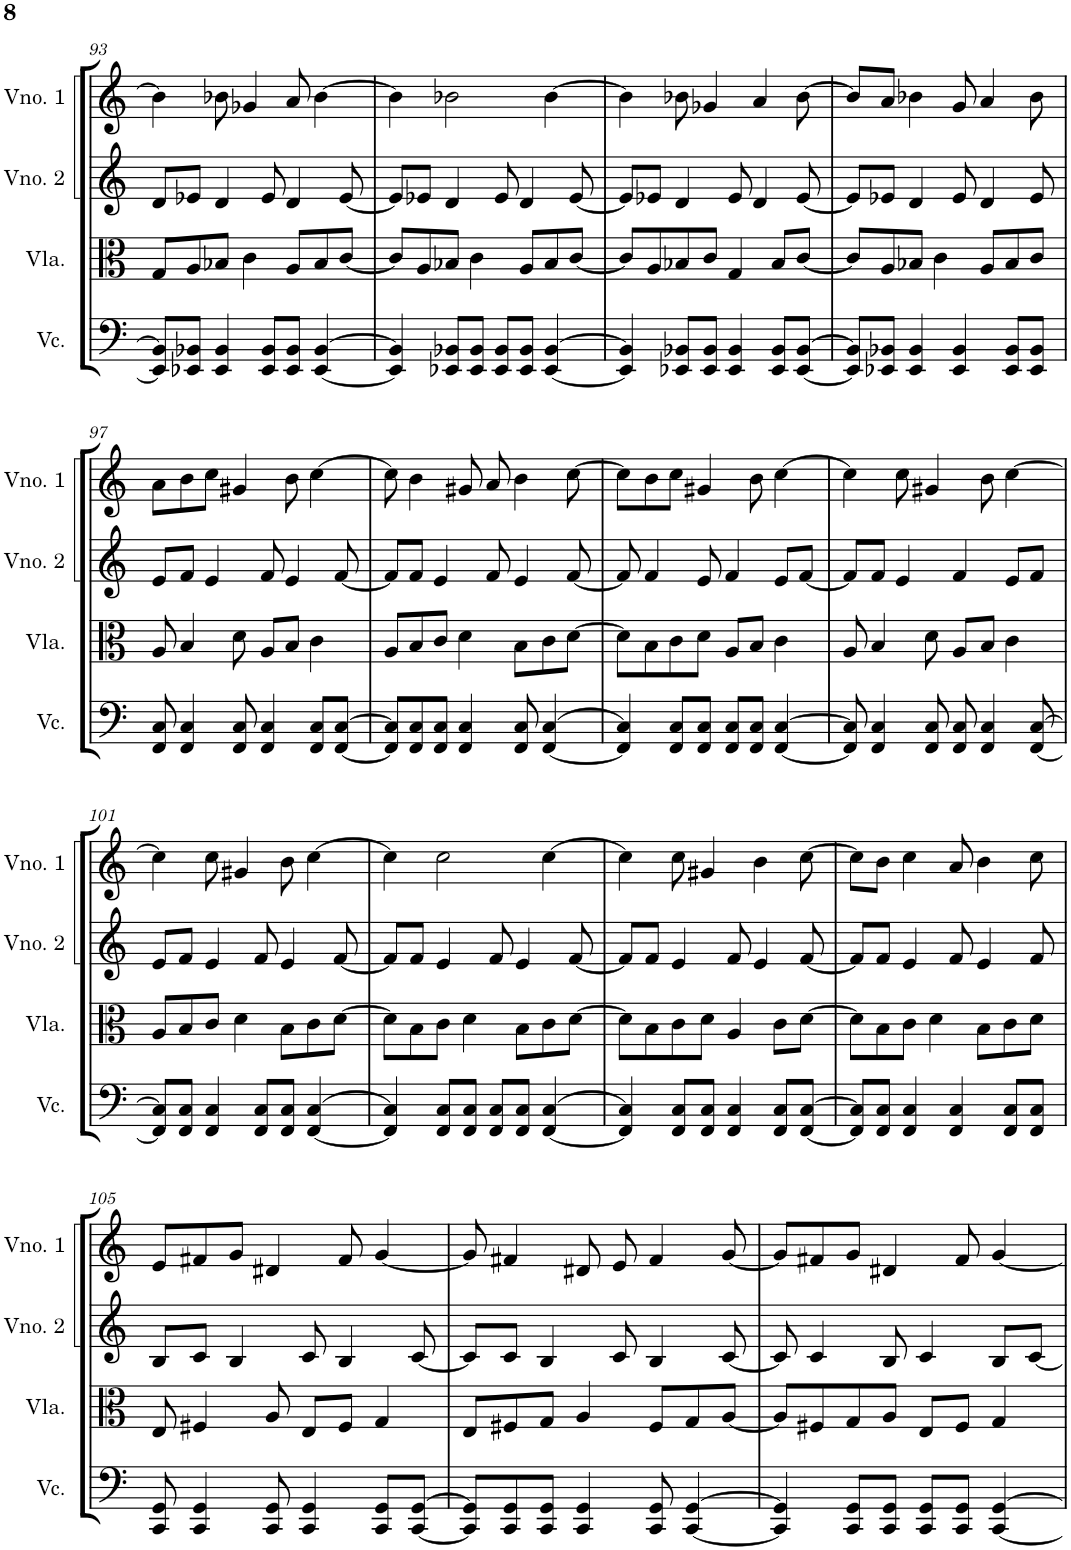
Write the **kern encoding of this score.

**kern	**kern	**kern	**kern
*part4	*part3	*part2	*part1
*staff4	*staff3	*staff2	*staff1
*I"Violoncelo	*I"Viola	*I"Violino 2	*I"Violino 1
*I'Vc.	*I'Vla.	*I'Vno. 2	*I'Vno. 1
!!LO:PB:g=z
*clefF4	*clefC3	*clefG2	*clefG2
*k[]	*k[]	*k[]	*k[]
*M4/4	*M4/4	*M4/4	*M4/4
=93	=93	=93	=93
8EE-/] 8BB-/]L	8G/L	8d/L	4b-\]
8EE-X/ 8BB-X/J	8A/	8e-X/J	.
4EE-/ 4BB-/	8B-X/J	4d/	8b-X\
.	4c\	.	4g-X/
8EE-/ 8BB-/L	.	8e-/	.
8EE-/ 8BB-/J	8A/L	4d/	8a/
[4EE-/ [4BB-/	8B-/	.	[4b-\
.	[8c/J	[8e-/	.
=94	=94	=94	=94
4EE-/] 4BB-/]	8c/L]	8e-/L]	4b-\]
.	8A/	8e-X/J	.
8EE-X/ 8BB-X/L	8B-X/J	4d/	2b-X\
8EE-/ 8BB-/J	4c\	.	.
8EE-/ 8BB-/L	.	8e-/	.
8EE-/ 8BB-/J	8A/L	4d/	.
[4EE-/ [4BB-/	8B-/	.	[4b-\
.	[8c/J	[8e-/	.
=95	=95	=95	=95
4EE-/] 4BB-/]	8c/L]	8e-/L]	4b-\]
.	8A/	8e-X/J	.
8EE-X/ 8BB-X/L	8B-X/	4d/	8b-X\
8EE-/ 8BB-/J	8c/J	.	4g-X/
4EE-/ 4BB-/	4G/	8e-/	.
.	.	4d/	4a/
8EE-/ 8BB-/L	8B-/L	.	.
[8EE-/ [8BB-/J	[8c/J	[8e-/	[8b-\
=96	=96	=96	=96
8EE-/] 8BB-/]L	8c/L]	8e-/L]	8b-/L]
8EE-X/ 8BB-X/J	8A/	8e-X/J	8a/J
4EE-/ 4BB-/	8B-X/J	4d/	4b-X\
.	4c\	.	.
4EE-/ 4BB-/	.	8e-/	8g/
.	8A/L	4d/	4a/
8EE-/ 8BB-/L	8B-/	.	.
8EE-/ 8BB-/J	8c/J	8e-/	8b-\
!!LO:LB:g=z
=97	=97	=97	=97
8FF/ 8C/	8A/	8e/L	8a\L
4FF/ 4C/	4B/	8f/J	8b\
.	.	4e/	8cc\J
8FF/ 8C/	8d\	.	4g#X/
4FF/ 4C/	8A/L	8f/	.
.	8B/J	4e/	8b\
8FF/ 8C/L	4c\	.	[4cc\
[8FF/ [8C/J	.	[8f/	.
=98	=98	=98	=98
8FF/] 8C/]L	8A/L	8f/L]	8cc\]
8FF/ 8C/	8B/	8f/J	4b\
8FF/ 8C/J	8c/J	4e/	.
4FF/ 4C/	4d\	.	8g#X/
.	.	8f/	8a/
8FF/ 8C/	8B\L	4e/	4b\
[4FF/ [4C/	8c\	.	.
.	[8d\J	[8f/	[8cc\
=99	=99	=99	=99
4FF/] 4C/]	8d\L]	8f/]	8cc\L]
.	8B\	4f/	8b\
8FF/ 8C/L	8c\	.	8cc\J
8FF/ 8C/J	8d\J	8e/	4g#X/
8FF/ 8C/L	8A/L	4f/	.
8FF/ 8C/J	8B/J	.	8b\
[4FF/ [4C/	4c\	8e/L	[4cc\
.	.	[8f/J	.
=100	=100	=100	=100
8FF/] 8C/]	8A/	8f/L]	4cc\]
4FF/ 4C/	4B/	8f/J	.
.	.	4e/	8cc\
8FF/ 8C/	8d\	.	4g#X/
8FF/ 8C/	8A/L	4f/	.
4FF/ 4C/	8B/J	.	8b\
.	4c\	8e/L	[4cc\
[8FF/ [8C/	.	8f/J	.
!!LO:LB:g=z
=101	=101	=101	=101
8FF/] 8C/]L	8A/L	8e/L	4cc\]
8FF/ 8C/J	8B/	8f/J	.
4FF/ 4C/	8c/J	4e/	8cc\
.	4d\	.	4g#X/
8FF/ 8C/L	.	8f/	.
8FF/ 8C/J	8B\L	4e/	8b\
[4FF/ [4C/	8c\	.	[4cc\
.	[8d\J	[8f/	.
=102	=102	=102	=102
4FF/] 4C/]	8d\L]	8f/L]	4cc\]
.	8B\	8f/J	.
8FF/ 8C/L	8c\J	4e/	2cc\
8FF/ 8C/J	4d\	.	.
8FF/ 8C/L	.	8f/	.
8FF/ 8C/J	8B\L	4e/	.
[4FF/ [4C/	8c\	.	[4cc\
.	[8d\J	[8f/	.
=103	=103	=103	=103
4FF/] 4C/]	8d\L]	8f/L]	4cc\]
.	8B\	8f/J	.
8FF/ 8C/L	8c\	4e/	8cc\
8FF/ 8C/J	8d\J	.	4g#X/
4FF/ 4C/	4A/	8f/	.
.	.	4e/	4b\
8FF/ 8C/L	8c\L	.	.
[8FF/ [8C/J	[8d\J	[8f/	[8cc\
=104	=104	=104	=104
8FF/] 8C/]L	8d\L]	8f/L]	8cc\L]
8FF/ 8C/J	8B\	8f/J	8b\J
4FF/ 4C/	8c\J	4e/	4cc\
.	4d\	.	.
4FF/ 4C/	.	8f/	8a/
.	8B\L	4e/	4b\
8FF/ 8C/L	8c\	.	.
8FF/ 8C/J	8d\J	8f/	8cc\
!!LO:LB:g=z
=105	=105	=105	=105
8CC/ 8GG/	8E/	8B/L	8e/L
4CC/ 4GG/	4F#X/	8c/J	8f#X/
.	.	4B/	8g/J
8CC/ 8GG/	8A/	.	4d#X/
4CC/ 4GG/	8E/L	8c/	.
.	8F#/J	4B/	8f#/
8CC/ 8GG/L	4G/	.	[4g/
[8CC/ [8GG/J	.	[8c/	.
=106	=106	=106	=106
8CC/] 8GG/]L	8E/L	8c/L]	8g/]
8CC/ 8GG/	8F#X/	8c/J	4f#X/
8CC/ 8GG/J	8G/J	4B/	.
4CC/ 4GG/	4A/	.	8d#X/
.	.	8c/	8e/
8CC/ 8GG/	8F#/L	4B/	4f#/
[4CC/ [4GG/	8G/	.	.
.	[8A/J	[8c/	[8g/
=107	=107	=107	=107
4CC/] 4GG/]	8A/L]	8c/]	8g/L]
.	8F#X/	4c/	8f#X/
8CC/ 8GG/L	8G/	.	8g/J
8CC/ 8GG/J	8A/J	8B/	4d#X/
8CC/ 8GG/L	8E/L	4c/	.
8CC/ 8GG/J	8F#/J	.	8f#/
[4CC/ [4GG/	4G/	8B/L	[4g/
.	.	[8c/J	.
=	=	=	=
*-	*-	*-	*-
